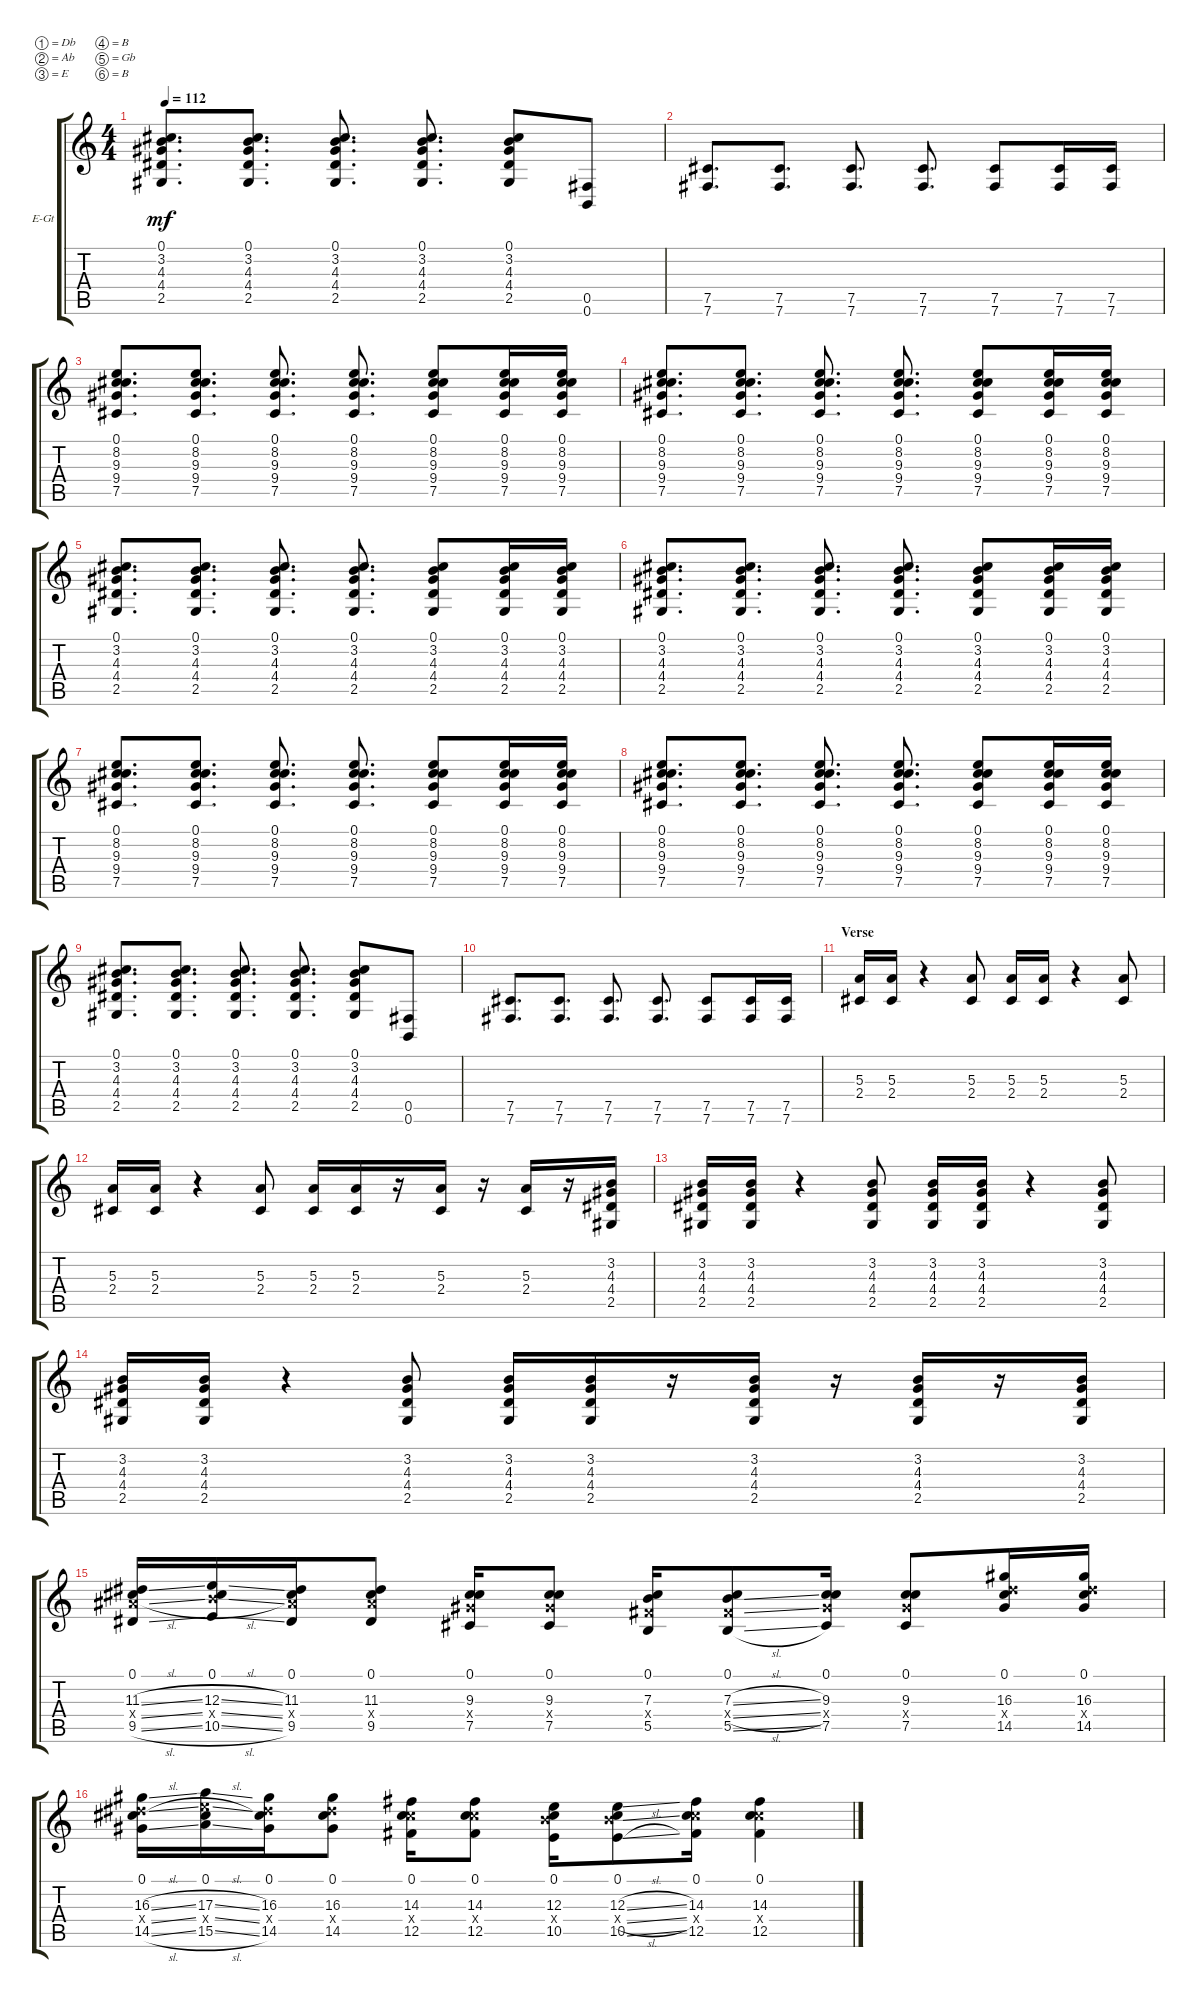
\defaultSystemsLayout 4
\bracketExtendMode groupsimilarinstruments
\firstSystemTrackNameOrientation horizontal
\otherSystemsTrackNameOrientation horizontal
\track ("Серж" "E-Gt") {instrument overdrivenguitar}
\staff {score tabs}
\tuning (Db4 Ab3 E3 B2 Gb2 B1)
\ts (4 4)
\tempo 112
\clef g2
\ks c
(2.5 4.4 4.3 3.2 0.1).8{d dy mf} (2.5 4.4 4.3 3.2 0.1).8{d} (2.5 4.4 4.3 3.2 0.1).8{d} (2.5 4.4 4.3 3.2 0.1).8{d} (2.5 4.4 4.3 3.2 0.1).8 (0.5 0.6).8 |
(7.5 7.6).8{d} (7.5 7.6).8{d} (7.5 7.6).8{d} (7.5 7.6).8{d} (7.5 7.6).8 (7.5 7.6).16 (7.5 7.6).16 |
(7.5 9.4 9.3 8.2 0.1).8{d} (7.5 9.4 9.3 8.2 0.1).8{d} (7.5 9.4 9.3 8.2 0.1).8{d} (7.5 9.4 9.3 8.2 0.1).8{d} (7.5 9.4 9.3 8.2 0.1).8 (7.5 9.4 9.3 8.2 0.1).16 (7.5 9.4 9.3 8.2 0.1).16 |
(7.5 9.4 9.3 8.2 0.1).8{d} (7.5 9.4 9.3 8.2 0.1).8{d} (7.5 9.4 9.3 8.2 0.1).8{d} (7.5 9.4 9.3 8.2 0.1).8{d} (7.5 9.4 9.3 8.2 0.1).8 (7.5 9.4 9.3 8.2 0.1).16 (7.5 9.4 9.3 8.2 0.1).16 |
(2.5 4.4 4.3 3.2 0.1).8{d} (2.5 4.4 4.3 3.2 0.1).8{d} (2.5 4.4 4.3 3.2 0.1).8{d} (2.5 4.4 4.3 3.2 0.1).8{d} (2.5 4.4 4.3 3.2 0.1).8 (2.5 4.4 4.3 3.2 0.1).16 (2.5 4.4 4.3 3.2 0.1).16 |
(2.5 4.4 4.3 3.2 0.1).8{d} (2.5 4.4 4.3 3.2 0.1).8{d} (2.5 4.4 4.3 3.2 0.1).8{d} (2.5 4.4 4.3 3.2 0.1).8{d} (2.5 4.4 4.3 3.2 0.1).8 (2.5 4.4 4.3 3.2 0.1).16 (2.5 4.4 4.3 3.2 0.1).16 |
(7.5 9.4 9.3 8.2 0.1).8{d} (7.5 9.4 9.3 8.2 0.1).8{d} (7.5 9.4 9.3 8.2 0.1).8{d} (7.5 9.4 9.3 8.2 0.1).8{d} (7.5 9.4 9.3 8.2 0.1).8 (7.5 9.4 9.3 8.2 0.1).16 (7.5 9.4 9.3 8.2 0.1).16 |
(7.5 9.4 9.3 8.2 0.1).8{d} (7.5 9.4 9.3 8.2 0.1).8{d} (7.5 9.4 9.3 8.2 0.1).8{d} (7.5 9.4 9.3 8.2 0.1).8{d} (7.5 9.4 9.3 8.2 0.1).8 (7.5 9.4 9.3 8.2 0.1).16 (7.5 9.4 9.3 8.2 0.1).16 |
(2.5 4.4 4.3 3.2 0.1).8{d} (2.5 4.4 4.3 3.2 0.1).8{d} (2.5 4.4 4.3 3.2 0.1).8{d} (2.5 4.4 4.3 3.2 0.1).8{d} (2.5 4.4 4.3 3.2 0.1).8 (0.5 0.6).8 |
(7.5 7.6).8{d} (7.5 7.6).8{d} (7.5 7.6).8{d} (7.5 7.6).8{d} (7.5 7.6).8 (7.5 7.6).16 (7.5 7.6).16 |
\section ("" "Verse")
(2.4 5.3).16 (5.3 2.4).16 r.4 (2.4 5.3).8 (5.3 2.4).16 (5.3 2.4).16 r.4 (2.4 5.3).8 |
(2.4 5.3).16 (5.3 2.4).16 r.4 (2.4 5.3).8 (5.3 2.4).16 (5.3 2.4).16 r.16 (2.4 5.3).16 r.16 (5.3 2.4).16 r.16 (2.5 4.4 4.3 3.2).16 |
(2.5 4.4 4.3 3.2).16 (2.5 4.4 4.3 3.2).16 r.4 (2.5 4.4 4.3 3.2).8 (2.5 4.4 4.3 3.2).16 (2.5 4.4 4.3 3.2).16 r.4 (2.5 4.4 4.3 3.2).8 |
(2.5 4.4 4.3 3.2).16 (2.5 4.4 4.3 3.2).16 r.4 (4.4 4.3 2.5 3.2).8 (4.3 4.4 2.5 3.2).16 (4.3 4.4 2.5 3.2).16 r.16 (4.4 4.3 2.5 3.2).16 r.16 (4.3 4.4 2.5 3.2).16 r.16 (2.5 4.4 4.3 3.2).16 |
(9.5{sl} 11.3{sl} 0.1 11.4{sl x}).16 (10.5{sl} 12.3{sl} 0.1 12.4{sl x}).16 (9.5 11.3 11.4{x} 0.1).16 (9.5 11.4{x} 11.3 0.1).8 (7.5 9.4{x} 9.3 0.1).16 (9.3 9.4{x} 7.5 0.1).8 (5.5 7.4{x} 7.3 0.1).16 (7.3{sl} 7.4{sl x} 5.5{sl} 0.1).8 (7.5 9.4{x} 9.3 0.1).16 (9.3 9.4{x} 7.5 0.1).8 (14.5 16.3 0.1 16.4{x}).16 (14.5 16.3 0.1 16.4{x}).16 |
(14.5{sl} 16.3{sl} 0.1 16.4{sl x}).16 (15.5{sl} 17.3{sl} 0.1 17.4{sl x}).16 (14.5 16.3 16.4{x} 0.1).16 (14.5 16.4{x} 16.3 0.1).8 (12.5 14.4{x} 14.3 0.1).16 (14.3 14.4{x} 12.5 0.1).8 (10.5 12.4{x} 12.3 0.1).16 (12.3{sl} 12.4{sl x} 10.5{sl} 0.1).8 (12.5 14.4{x} 14.3 0.1).16 (14.3 14.4{x} 12.5 0.1).4
